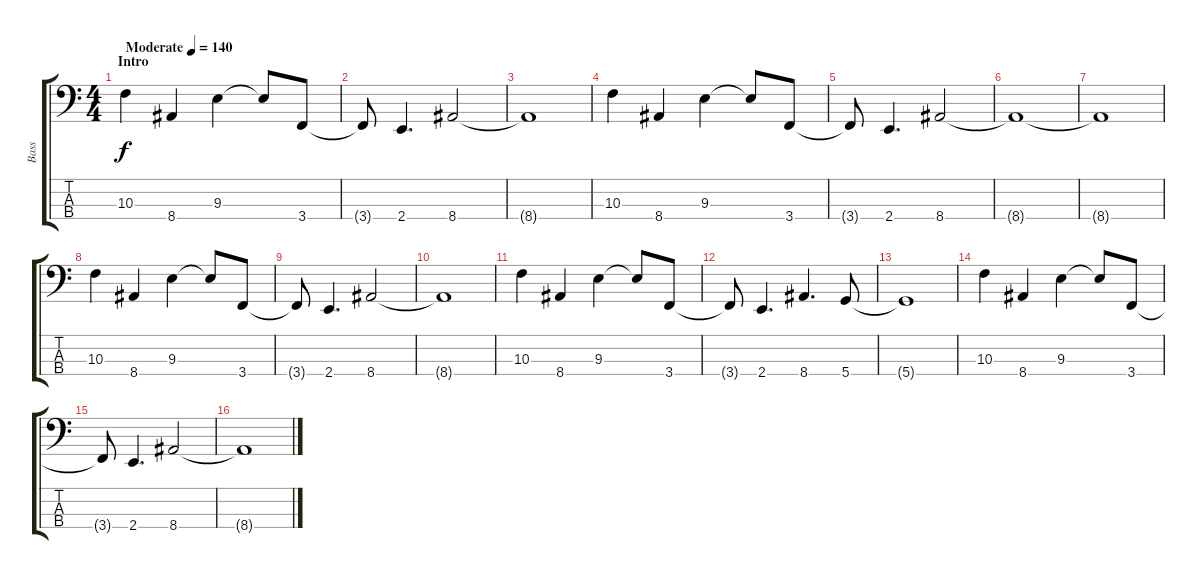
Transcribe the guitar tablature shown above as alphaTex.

\track ("Bass" "Bass") {instrument electricbassfinger}
\staff {score tabs}
\tuning (F2 C2 G1 D1) {hide}
\ts (4 4)
\section ("" "Intro")
\tempo (140 "Moderate")
\clef f4
\ks c
10.3.4{dy f instrument electricbassfinger} 8.4.4 9.3.4 9.3{t}.8 3.4.8 |
3.4{t}.8 2.4.4{d} 8.4.2 |
8.4{t}.1 |
10.3.4 8.4.4 9.3.4 9.3{t}.8 3.4.8 |
3.4{t}.8 2.4.4{d} 8.4.2 |
8.4{t}.1 |
8.4{t}.1 |
10.3.4 8.4.4 9.3.4 9.3{t}.8 3.4.8 |
3.4{t}.8 2.4.4{d} 8.4.2 |
8.4{t}.1 |
10.3.4 8.4.4 9.3.4 9.3{t}.8 3.4.8 |
3.4{t}.8 2.4.4{d} 8.4.4{d} 5.4.8 |
5.4{t}.1 |
10.3.4 8.4.4 9.3.4 9.3{t}.8 3.4.8 |
3.4{t}.8 2.4.4{d} 8.4.2 |
8.4{t}.1
